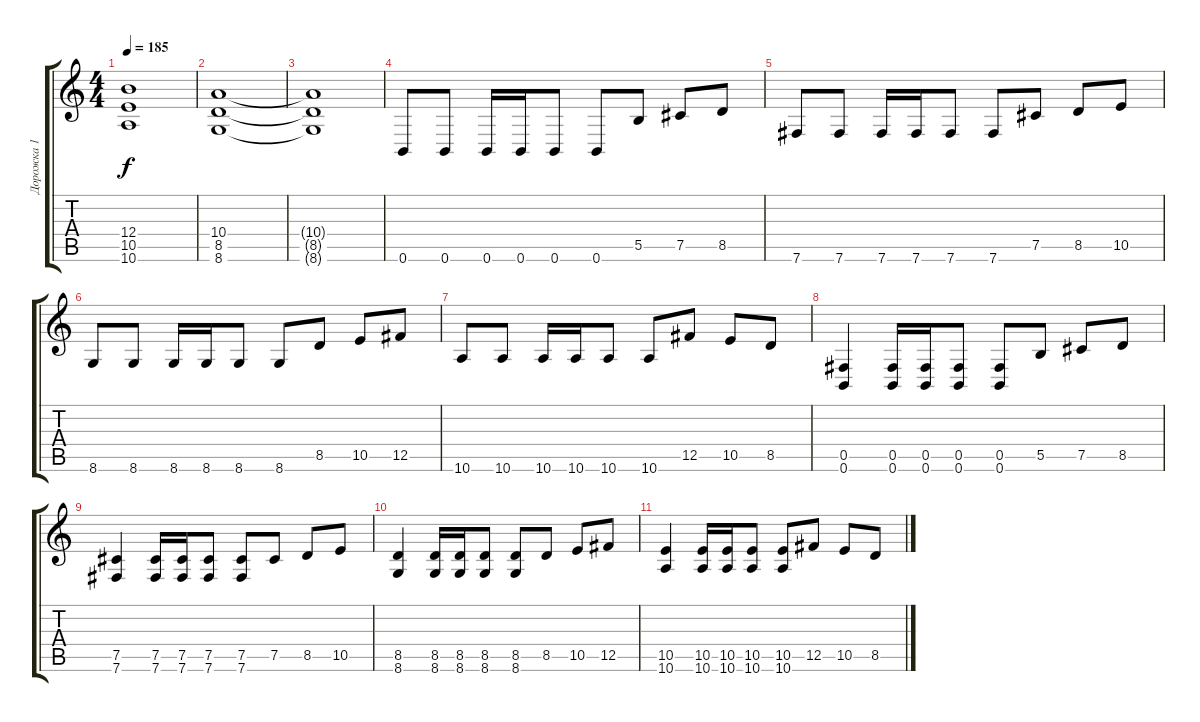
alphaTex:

\track ("Дорожка 1" "Дорожка 1") {instrument distortionguitar}
\staff {score tabs}
\tuning (Db4 Ab3 E3 B2 Gb2 B1) {hide}
\ts (4 4)
\tempo 185
\clef g2
\ks c
(12.4{t} 10.5{t} 10.6{t}).1{dy f} |
(10.4 8.5 8.6).1 |
(10.4{t} 8.5{t} 8.6{t}).1 |
0.6.8 0.6.8 0.6.16 0.6.16 0.6.8 0.6.8 5.5.8 7.5.8 8.5.8 |
7.6.8 7.6.8 7.6.16 7.6.16 7.6.8 7.6.8 7.5.8 8.5.8 10.5.8 |
8.6.8 8.6.8 8.6.16 8.6.16 8.6.8 8.6.8 8.5.8 10.5.8 12.5.8 |
10.6.8 10.6.8 10.6.16 10.6.16 10.6.8 10.6.8 12.5.8 10.5.8 8.5.8 |
(0.5 0.6).4 (0.5 0.6).16 (0.5 0.6).16 (0.5 0.6).8 (0.5 0.6).8 5.5.8 7.5.8 8.5.8 |
(7.5 7.6).4 (7.5 7.6).16 (7.5 7.6).16 (7.5 7.6).8 (7.5 7.6).8 7.5.8 8.5.8 10.5.8 |
(8.5 8.6).4 (8.5 8.6).16 (8.5 8.6).16 (8.5 8.6).8 (8.5 8.6).8 8.5.8 10.5.8 12.5.8 |
(10.5 10.6).4 (10.5 10.6).16 (10.5 10.6).16 (10.5 10.6).8 (10.5 10.6).8 12.5.8 10.5.8 8.5.8
